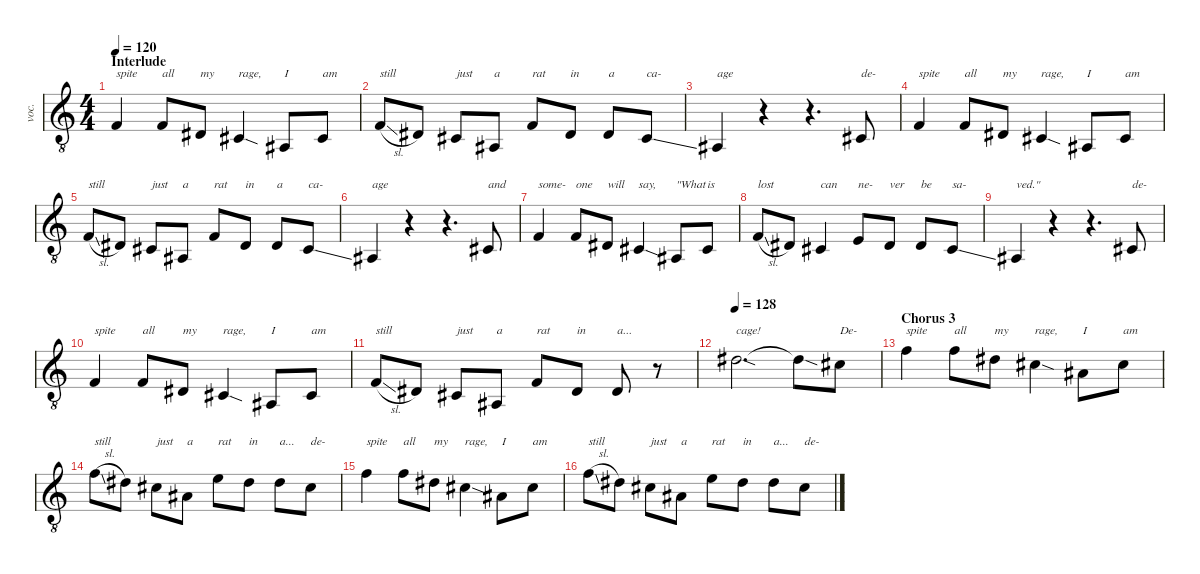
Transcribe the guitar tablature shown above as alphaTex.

\defaultSystemsLayout 4
\hideDynamics
\bracketExtendMode nobrackets
\otherSystemsTrackNameOrientation horizontal
\track ("Billy Corgan" "voc.") {mute instrument lead6voice}
\staff {score}
\tuning (E4 B3 G3 D3 A2 E2)
\ts (4 4)
\section ("" "Interlude")
\tempo 120
\clef g2
\ottava 8vb
\ks c
8.5.4{txt "spite" dy mf beam Up} 8.5.8{txt "all" beam Up} 6.5{acc #}.8{txt "my" beam Up} 4.5{sod acc #}.4{txt "rage," beam Up} 6.6{acc #}.8{txt "I" beam Up} 4.5{acc #}.8{txt "am" beam Up} |
8.5{sl}.8{txt "still" beam Up} 6.5{acc #}.8{beam Up} 4.5{acc #}.8{txt "just" beam Up} 1.5{acc #}.8{txt "a" beam Up} 3.4.8{txt "rat" beam Up} 1.4{acc #}.8{txt "in" beam Up} 1.4{acc #}.8{txt "a" beam Up} 4.5{ss acc #}.8{txt "ca-" beam Up} |
1.5{acc #}.4{txt "age" beam Up} r.4{beam Up} r.4{d beam Up} 4.5{acc #}.8{txt "de-" beam Up} |
8.5.4{txt "spite" beam Up} 8.5.8{txt "all" beam Up} 6.5{acc #}.8{txt "my" beam Up} 4.5{sod acc #}.4{txt "rage," beam Up} 6.6{acc #}.8{txt "I" beam Up} 4.5{acc #}.8{txt "am" beam Up} |
8.5{sl}.8{txt "still" beam Up} 6.5{acc #}.8{beam Up} 4.5{acc #}.8{txt "just" beam Up} 1.5{acc #}.8{txt "a" beam Up} 3.4.8{txt "rat" beam Up} 1.4{acc #}.8{txt "in" beam Up} 1.4{acc #}.8{txt "a" beam Up} 4.5{ss acc #}.8{txt "ca-" beam Up} |
1.5{acc #}.4{txt "age" beam Up} r.4{beam Up} r.4{d beam Up} 4.5{acc #}.8{txt "and" beam Up} |
3.4.4{txt "some-" beam Up} 3.4.8{txt "one" beam Up} 1.4{acc #}.8{txt "will" beam Up} 4.5{sod acc #}.4{txt "say," beam Up} 6.6{acc #}.8{txt "\"What" beam Up} 4.5{acc #}.8{txt "is" beam Up} |
8.5{sl}.8{txt "lost" beam Up} 6.5{acc #}.8{beam Up} 4.5{acc #}.4{txt "can" beam Up} 2.4.8{txt "ne-" beam Up} 1.4{acc #}.8{txt "ver" beam Up} 1.4{acc #}.8{txt "be" beam Up} 4.5{ss acc #}.8{txt "sa-" beam Up} |
1.5{acc #}.4{txt "ved.\"" beam Up} r.4{beam Up} r.4{d beam Up} 4.5{acc #}.8{txt "de-" beam Up} |
8.5.4{txt "spite" beam Up} 8.5.8{txt "all" beam Up} 6.5{acc #}.8{txt "my" beam Up} 4.5{sod acc #}.4{txt "rage," beam Up} 6.6{acc #}.8{txt "I" beam Up} 4.5{acc #}.8{txt "am" beam Up} |
8.5{sl}.8{txt "still" beam Up} 6.5{acc #}.8{beam Up} 4.5{acc #}.8{txt "just" beam Up} 1.5{acc #}.8{txt "a" beam Up} 3.4.8{txt "rat" beam Up} 1.4{acc #}.8{txt "in" beam Up} 1.4{acc #}.8{txt "a..." beam Up} r.8{beam Up} |
\tempo 128
8.3{sod acc #}.2{d txt "cage!" beam Down} 8.3{sod t acc #}.8{beam Down} 2.2{acc #}.8{txt "De-" beam Down} |
\section ("" "Chorus 3")
6.2.4{txt "spite" beam Down} 6.2.8{txt "all" beam Down} 4.2{acc #}.8{txt "my" beam Down} 6.3{sod acc #}.4{txt "rage," beam Down} 3.3{acc #}.8{txt "I" beam Down} 6.3{acc #}.8{txt "am" beam Down} |
6.2{sl}.8{txt "still" beam Down} 4.2{acc #}.8{beam Down} 2.2{acc #}.8{txt "just" beam Down} 3.3{acc #}.8{txt "a" beam Down} 5.2.8{txt "rat" beam Down} 4.2{acc #}.8{txt "in" beam Down} 4.2{acc #}.8{txt "a..." beam Down} 2.2{acc #}.8{txt "de-" beam Down} |
6.2.4{txt "spite" beam Down} 6.2.8{txt "all" beam Down} 4.2{acc #}.8{txt "my" beam Down} 6.3{sod acc #}.4{txt "rage," beam Down} 3.3{acc #}.8{txt "I" beam Down} 6.3{acc #}.8{txt "am" beam Down} |
6.2{sl}.8{txt "still" beam Down} 4.2{acc #}.8{beam Down} 2.2{acc #}.8{txt "just" beam Down} 3.3{acc #}.8{txt "a" beam Down} 5.2.8{txt "rat" beam Down} 4.2{acc #}.8{txt "in" beam Down} 4.2{acc #}.8{txt "a..." beam Down} 2.2{acc #}.8{txt "de-" beam Down}
